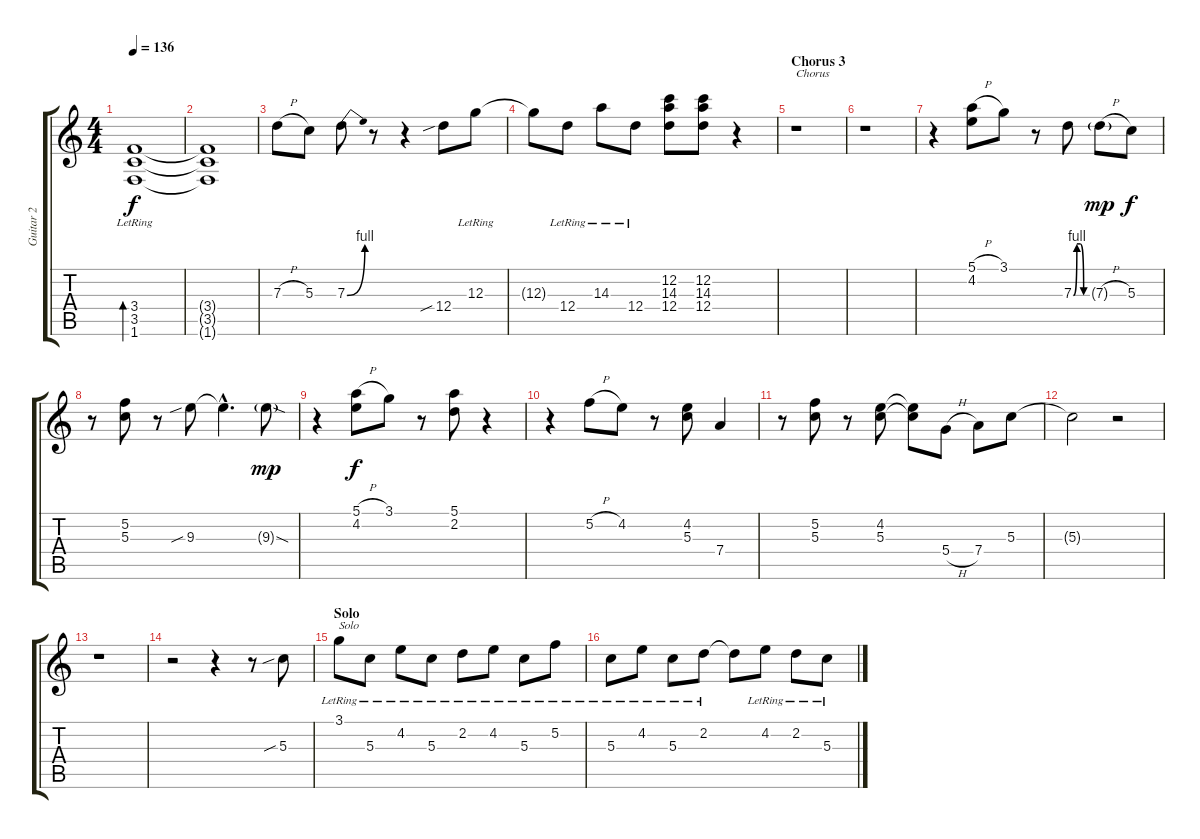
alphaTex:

\track ("Guitar 2" "Guitar 2") {instrument distortionguitar}
\staff {score tabs}
\tuning (E4 C4 G3 D3 A2 E2) {hide}
\ts (4 4)
\tempo 136
\clef g2
\ks c
(3.4{lr} 3.5{lr} 1.6{lr}).1{bd 240 dy f} |
(3.4{t} 3.5{t} 1.6{t}).1 |
7.3{h}.8 5.3.8 7.3{be (bend 0 0 60 4)}.8 r.8 r.4 12.4{sib}.8 12.3{lr}.8 |
12.3{t}.8 12.4{lr}.8 14.3{lr}.8 12.4{lr}.8 (12.2 14.3 12.4).8 (12.2 14.3 12.4).8 r.4 |
\section ("" "Chorus 3")
r.1{txt "Chorus"} |
r.1 |
r.4 (5.1{h} 4.2).8 3.1.8 r.8 7.3{be (custom 0 0 15 4 30 4 45 0 60 0)}.8 7.3{h g}.8{dy mp} 5.3.8{dy f} |
r.8 (5.2 5.3).8 r.8 9.3{sib}.8 9.3{hac t}.4{d} 9.3{sod g}.8{dy mp} |
r.4 (5.1{h} 4.2).8{dy f} 3.1.8 r.8 (5.1 2.2).8 r.4 |
r.4 5.2{h}.8 4.2.8 r.8 (4.2 5.3).8 7.4.4 |
r.8 (5.2 5.3).8 r.8 (4.2 5.3).8 (4.2{t} 5.3{t}).8 5.4{h}.8 7.4.8 5.3.8 |
5.3{t}.2 r.2 |
r.1 |
r.2 r.4 r.8{volume 14} 5.3{sib}.8 |
\section ("" "Solo")
3.1{lr}.8{txt "Solo"} 5.3{lr}.8 4.2{lr}.8 5.3{lr}.8 2.2{lr}.8 4.2{lr}.8 5.3{lr}.8 5.2{lr}.8 |
5.3{lr}.8 4.2{lr}.8 5.3{lr}.8 2.2{lr}.8 2.2{t}.8 4.2{lr}.8 2.2{lr}.8 5.3{lr}.8
